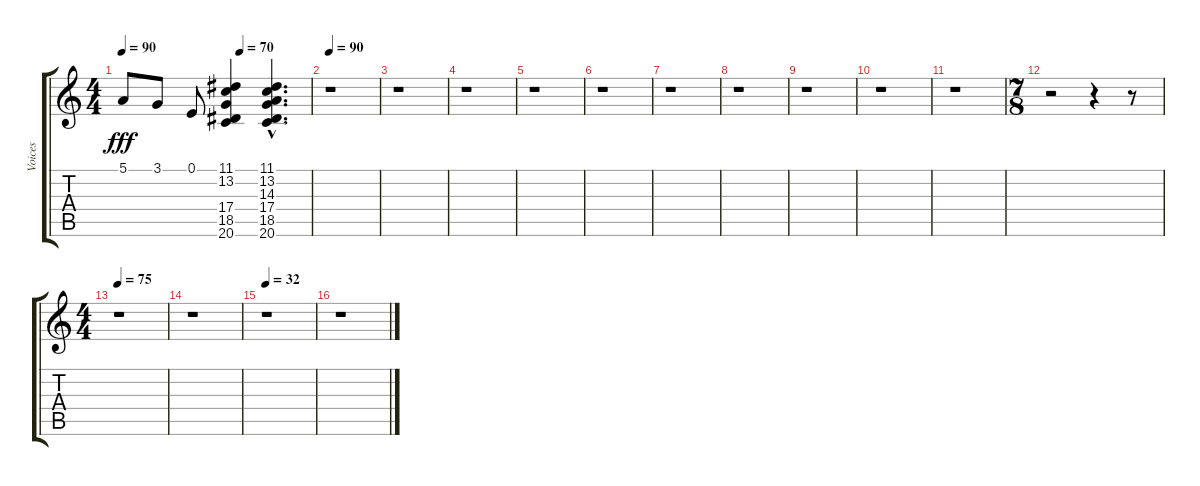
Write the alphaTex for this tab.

\track ("Voices" "Voices") {instrument lead6voice}
\staff {score tabs}
\tuning (E4 B3 G3 D3 A2 E2) {hide}
\ts (4 4)
\tempo 90
\tempo (70 0.625)
\clef g2
\ks c
5.1.8{dy fff} 3.1.8 0.1.8 (11.1 13.2 17.4 18.5 20.6).4 (11.1{hac} 13.2{hac} 14.3{hac} 17.4{hac} 18.5{hac} 20.6{hac}).4{d} |
\tempo 90
r.1 |
r.1 |
r.1 |
r.1 |
r.1 |
r.1 |
r.1 |
r.1 |
r.1 |
r.1 |
\ts (7 8)
r.2 r.4 r.8 |
\ts (4 4)
\tempo 75
r.1 |
r.1 |
\tempo 32
r.1 |
r.1
